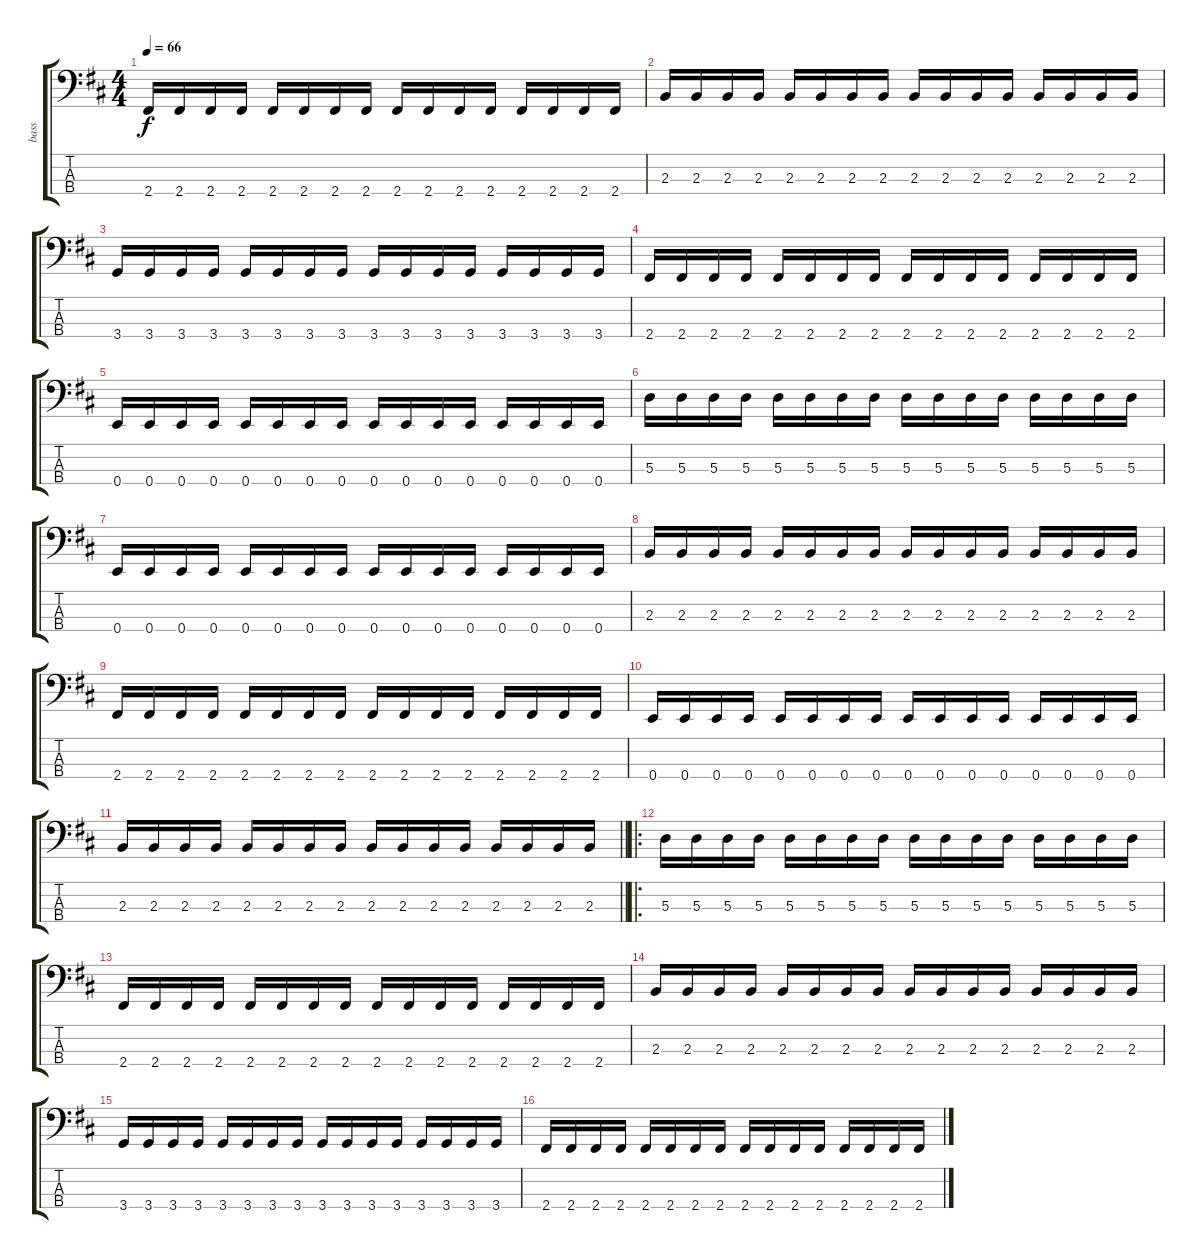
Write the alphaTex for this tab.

\track ("bass" "bass") {instrument electricbassfinger}
\staff {score tabs}
\tuning (G2 D2 A1 E1) {hide}
\ts (4 4)
\tempo 66
\clef f4
\ks d
2.4.16{dy f} 2.4.16 2.4.16 2.4.16 2.4.16 2.4.16 2.4.16 2.4.16 2.4.16 2.4.16 2.4.16 2.4.16 2.4.16 2.4.16 2.4.16 2.4.16 |
2.3.16 2.3.16 2.3.16 2.3.16 2.3.16 2.3.16 2.3.16 2.3.16 2.3.16 2.3.16 2.3.16 2.3.16 2.3.16 2.3.16 2.3.16 2.3.16 |
3.4.16 3.4.16 3.4.16 3.4.16 3.4.16 3.4.16 3.4.16 3.4.16 3.4.16 3.4.16 3.4.16 3.4.16 3.4.16 3.4.16 3.4.16 3.4.16 |
2.4.16 2.4.16 2.4.16 2.4.16 2.4.16 2.4.16 2.4.16 2.4.16 2.4.16 2.4.16 2.4.16 2.4.16 2.4.16 2.4.16 2.4.16 2.4.16 |
0.4.16 0.4.16 0.4.16 0.4.16 0.4.16 0.4.16 0.4.16 0.4.16 0.4.16 0.4.16 0.4.16 0.4.16 0.4.16 0.4.16 0.4.16 0.4.16 |
5.3.16 5.3.16 5.3.16 5.3.16 5.3.16 5.3.16 5.3.16 5.3.16 5.3.16 5.3.16 5.3.16 5.3.16 5.3.16 5.3.16 5.3.16 5.3.16 |
0.4.16 0.4.16 0.4.16 0.4.16 0.4.16 0.4.16 0.4.16 0.4.16 0.4.16 0.4.16 0.4.16 0.4.16 0.4.16 0.4.16 0.4.16 0.4.16 |
2.3.16 2.3.16 2.3.16 2.3.16 2.3.16 2.3.16 2.3.16 2.3.16 2.3.16 2.3.16 2.3.16 2.3.16 2.3.16 2.3.16 2.3.16 2.3.16 |
2.4.16 2.4.16 2.4.16 2.4.16 2.4.16 2.4.16 2.4.16 2.4.16 2.4.16 2.4.16 2.4.16 2.4.16 2.4.16 2.4.16 2.4.16 2.4.16 |
0.4.16 0.4.16 0.4.16 0.4.16 0.4.16 0.4.16 0.4.16 0.4.16 0.4.16 0.4.16 0.4.16 0.4.16 0.4.16 0.4.16 0.4.16 0.4.16 |
\barLineRight lightlight
2.3.16 2.3.16 2.3.16 2.3.16 2.3.16 2.3.16 2.3.16 2.3.16 2.3.16 2.3.16 2.3.16 2.3.16 2.3.16 2.3.16 2.3.16 2.3.16 |
\ro
5.3.16 5.3.16 5.3.16 5.3.16 5.3.16 5.3.16 5.3.16 5.3.16 5.3.16 5.3.16 5.3.16 5.3.16 5.3.16 5.3.16 5.3.16 5.3.16 |
2.4.16 2.4.16 2.4.16 2.4.16 2.4.16 2.4.16 2.4.16 2.4.16 2.4.16 2.4.16 2.4.16 2.4.16 2.4.16 2.4.16 2.4.16 2.4.16 |
2.3.16 2.3.16 2.3.16 2.3.16 2.3.16 2.3.16 2.3.16 2.3.16 2.3.16 2.3.16 2.3.16 2.3.16 2.3.16 2.3.16 2.3.16 2.3.16 |
3.4.16 3.4.16 3.4.16 3.4.16 3.4.16 3.4.16 3.4.16 3.4.16 3.4.16 3.4.16 3.4.16 3.4.16 3.4.16 3.4.16 3.4.16 3.4.16 |
2.4.16 2.4.16 2.4.16 2.4.16 2.4.16 2.4.16 2.4.16 2.4.16 2.4.16 2.4.16 2.4.16 2.4.16 2.4.16 2.4.16 2.4.16 2.4.16
